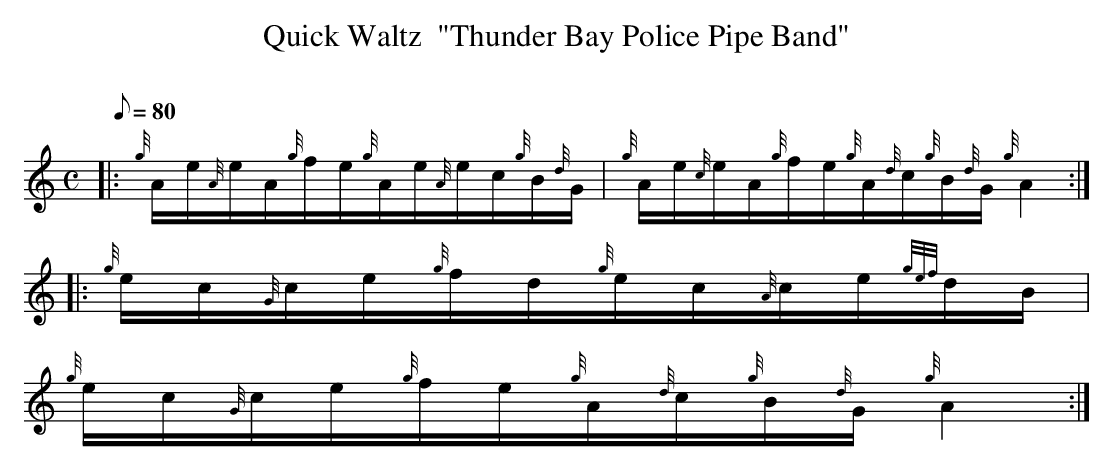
X:1
T:Quick Waltz  "Thunder Bay Police Pipe Band"
M:C
L:1/8
Q:80
C:
K:HP
|: {g}A/2e/2{A}e/2A/2{g}f/2e/2{g}A/2e/2{A}e/2c/2{g}B/2{d}G/2 | \
{g}A/2e/2{c}e/2A/2{g}f/2e/2{g}A/2{d}c/2{g}B/2{d}G/2{g}A2 :: \
{g}e/2c/2{G}c/2e/2{g}f/2d/2{g}e/2c/2{A}c/2e/2{gef}d/2B/2 |
{g}e/2c/2{G}c/2e/2{g}f/2e/2{g}A/2{d}c/2{g}B/2{d}G/2{g}A2 :|
